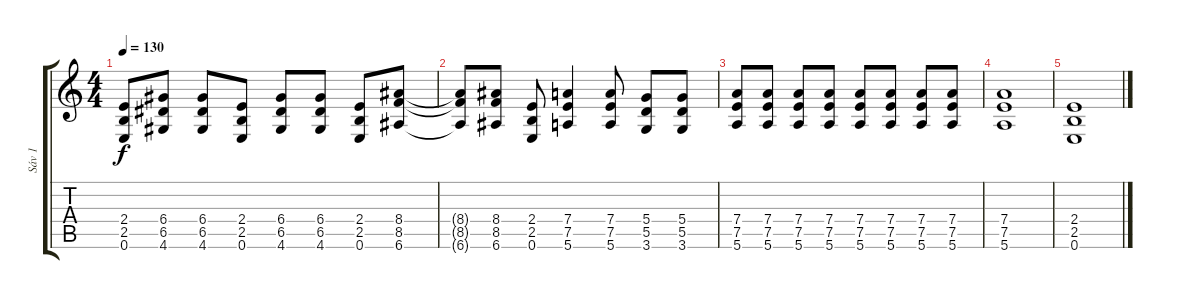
\track ("Sáv 1" "Sáv 1") {instrument distortionguitar}
\staff {score tabs}
\tuning (E4 B3 G3 D3 A2 E2) {hide}
\ts (4 4)
\tempo 130
\clef g2
\ks c
(2.4 2.5 0.6).8{dy f} (6.4 6.5 4.6).8 (6.4 6.5 4.6).8 (2.4 2.5 0.6).8 (6.4 6.5 4.6).8 (6.4 6.5 4.6).8 (2.4 2.5 0.6).8 (8.4 8.5 6.6).8 |
(8.4{t} 8.5{t} 6.6{t}).8 (8.4 8.5 6.6).8 (2.4 2.5 0.6).8 (7.4 7.5 5.6).4 (7.4 7.5 5.6).8 (5.4 5.5 3.6).8 (5.4 5.5 3.6).8 |
(7.4 7.5 5.6).8 (7.4 7.5 5.6).8 (7.4 7.5 5.6).8 (7.4 7.5 5.6).8 (7.4 7.5 5.6).8 (7.4 7.5 5.6).8 (7.4 7.5 5.6).8 (7.4 7.5 5.6).8 |
(7.4 7.5 5.6).1 |
(2.4 2.5 0.6).1
